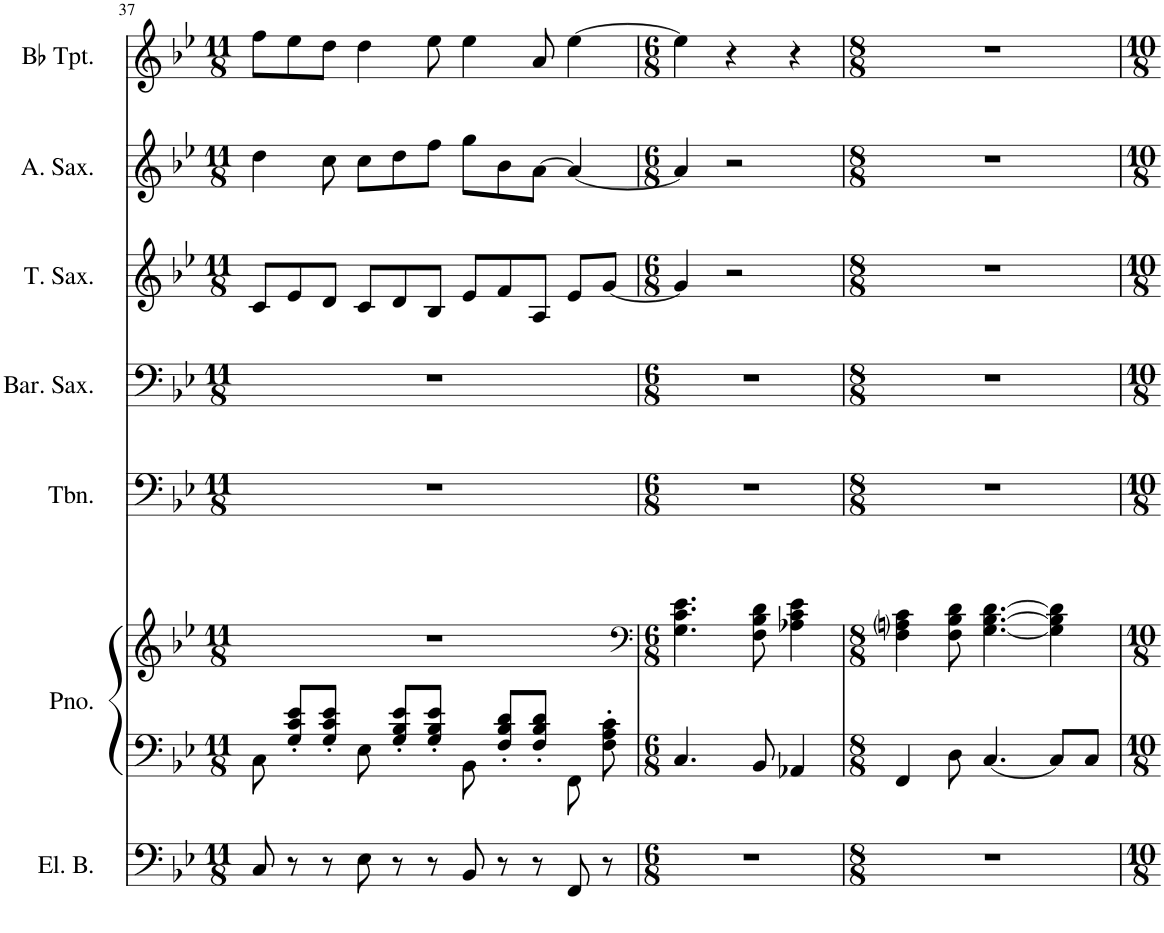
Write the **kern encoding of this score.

**kern	**kern	**kern	**kern	**kern	**kern	**kern	**kern
*part7	*part6	*part6	*part5	*part4	*part3	*part2	*part1
*staff8	*staff7	*staff6	*staff5	*staff4	*staff3	*staff2	*staff1
*I"Electric Bass	*I"Piano	*	*I"Trombone	*I"Baritone Saxophone	*I"Tenor Saxophone	*I"Alto Saxophone	*I"Bb Trumpet
*I'El. B.	*I'Pno.	*	*I'Tbn.	*I'Bar. Sax.	*I'T. Sax.	*I'A. Sax.	*I'Bb Tpt.
!!LO:PB:g=z
*clefF4	*clefF4	*clefG2	*clefF4	*clefF4	*clefG2	*clefG2	*clefG2
*Trd7c12	*	*	*	*Trd12c21	*Trd8c14	*Trd5c9	*Trd1c2
*k[b-e-]	*k[b-e-]	*k[b-e-]	*k[b-e-]	*k[b-e-]	*k[b-e-]	*k[b-e-]	*k[b-e-]
*M11/8	*M11/8	*M11/8	*M11/8	*M11/8	*M11/8	*M11/8	*M11/8
=37	=37	=37	=37	=37	=37	=37	=37
8C/	8C\	8%11r	8%11r	8%11r	8c/L	4dd\	8ff\L
8r	8G/' 8c/' 8e-/'L	.	.	.	8e-/	.	8ee-\
8r	8G/' 8c/' 8e-/'J	.	.	.	8d/J	8cc\	8dd\J
8E-\	8E-\	.	.	.	8c/L	8cc\L	4dd\
8r	8G/' 8B-/' 8e-/'L	.	.	.	8d/	8dd\	.
8r	8G/' 8B-/' 8e-/'J	.	.	.	8B-/J	8ff\J	8ee-\
8BB-/	8BB-\	.	.	.	8e-/L	8gg\L	4ee-\
8r	8F/' 8B-/' 8d/'L	.	.	.	8f/	8b-\	.
8r	8F/' 8B-/' 8d/'J	.	.	.	8A/J	[8a\J	8a/
8FF/	8FF\	.	.	.	8e-/L	4a/_	[4ee-\
8r	8F\' 8A\' 8c\'	.	.	.	[8g/J	.	.
=38	=38	=38	=38	=38	=38	=38	=38
*	*	*clefF4	*	*	*	*	*
*M6/8	*M6/8	*M6/8	*M6/8	*M6/8	*M6/8	*M6/8	*M6/8
2.r	4.C/	4.G\ 4.c\ 4.e-\	2.r	2.r	4g/]	4a/]	4ee-\]
.	.	.	.	.	2r	2r	4r
.	8BB-/	8F\ 8B-\ 8d\	.	.	.	.	.
.	4AA-X/	4A-X\ 4c\ 4e-\	.	.	.	.	4r
=39	=39	=39	=39	=39	=39	=39	=39
*M8/8	*M8/8	*M8/8	*M8/8	*M8/8	*M8/8	*M8/8	*M8/8
1r	4FF/	4F\ 4Ani\ 4c\	1r	1r	1r	1r	1r
.	8D\	8F\ 8B-\ 8d\	.	.	.	.	.
.	[4.C/	[4.G\ [4.B-\ [4.d\	.	.	.	.	.
.	8C/L]	4G\] 4B-\] 4d\]	.	.	.	.	.
.	8C/J	.	.	.	.	.	.
=	=	=	=	=	=	=	=
*-	*-	*-	*-	*-	*-	*-	*-
